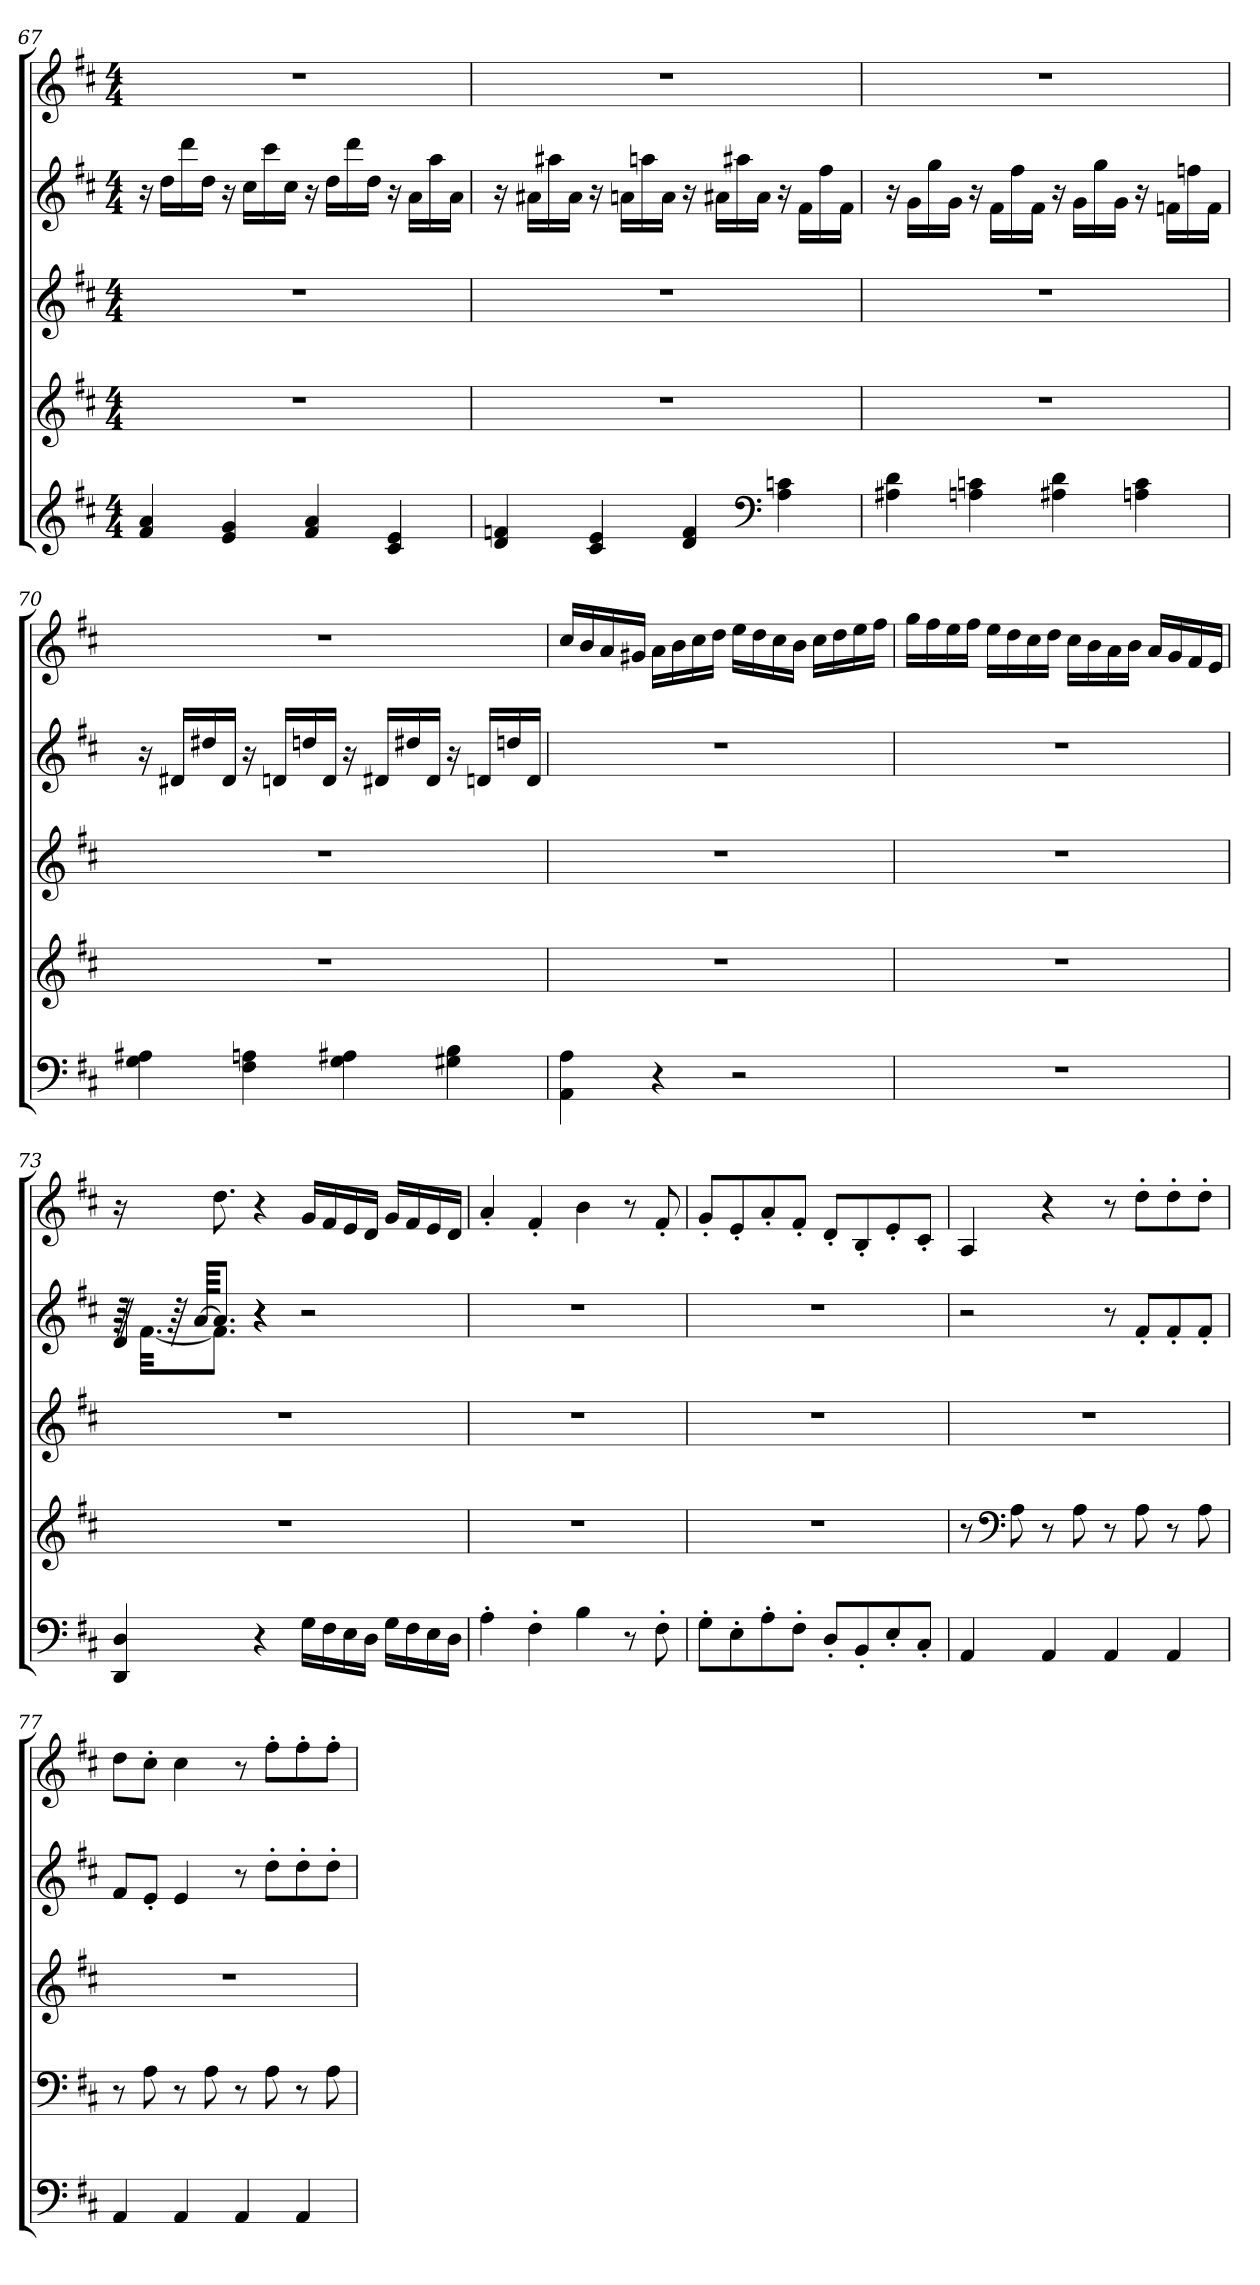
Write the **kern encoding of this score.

**kern	**kern	**kern	**kern	**kern
*part5	*part4	*part3	*part2	*part1
*staff5	*staff4	*staff3	*staff2	*staff1
!!LO:LB:g=z
*clefG2	*clefG2	*clefG2	*clefG2	*clefG2
*k[f#c#]	*k[f#c#]	*k[f#c#]	*k[f#c#]	*k[f#c#]
*M4/4	*M4/4	*M4/4	*M4/4	*M4/4
*MM150	*MM150	*MM150	*MM150	*MM150
=67	=67	=67	=67	=67
4f#/ 4a/	1r	1r	16r	1r
.	.	.	16dd\LL	.
.	.	.	16ddd\	.
.	.	.	16dd\JJ	.
4e/ 4g/	.	.	16r	.
.	.	.	16cc#\LL	.
.	.	.	16ccc#\	.
.	.	.	16cc#\JJ	.
4f#/ 4a/	.	.	16r	.
.	.	.	16dd\LL	.
.	.	.	16ddd\	.
.	.	.	16dd\JJ	.
4c#/ 4e/	.	.	16r	.
.	.	.	16a\LL	.
.	.	.	16aa\	.
.	.	.	16a\JJ	.
=68	=68	=68	=68	=68
4d/ 4fn/	1r	1r	16r	1r
.	.	.	16a#X\LL	.
.	.	.	16aa#X\	.
.	.	.	16a#\JJ	.
4c#/ 4e/	.	.	16r	.
.	.	.	16an\LL	.
.	.	.	16aan\	.
.	.	.	16a\JJ	.
4d/ 4f/	.	.	16r	.
.	.	.	16a#X\LL	.
.	.	.	16aa#X\	.
.	.	.	16a#\JJ	.
*clefF4	*	*	*	*
4A\ 4cn\	.	.	16r	.
.	.	.	16f#\LL	.
.	.	.	16ff#\	.
.	.	.	16f#\JJ	.
!!LO:PB:g=z
=69	=69	=69	=69	=69
4A#X\ 4d\	1r	1r	16r	1r
.	.	.	16g\LL	.
.	.	.	16gg\	.
.	.	.	16g\JJ	.
4An\ 4cn\	.	.	16r	.
.	.	.	16f#\LL	.
.	.	.	16ff#\	.
.	.	.	16f#\JJ	.
4A#X\ 4d\	.	.	16r	.
.	.	.	16g\LL	.
.	.	.	16gg\	.
.	.	.	16g\JJ	.
4An\ 4c\	.	.	16r	.
.	.	.	16fn\LL	.
.	.	.	16ffn\	.
.	.	.	16f\JJ	.
=70	=70	=70	=70	=70
4G\ 4A#X\	1r	1r	16r	1r
.	.	.	16d#X/LL	.
.	.	.	16dd#X/	.
.	.	.	16d#/JJ	.
4F#\ 4An\	.	.	16r	.
.	.	.	16dn/LL	.
.	.	.	16ddn/	.
.	.	.	16d/JJ	.
4G\ 4A#X\	.	.	16r	.
.	.	.	16d#X/LL	.
.	.	.	16dd#X/	.
.	.	.	16d#/JJ	.
4G#X\ 4B\	.	.	16r	.
.	.	.	16dn/LL	.
.	.	.	16ddn/	.
.	.	.	16d/JJ	.
!!LO:LB:g=z
=71	=71	=71	=71	=71
*	*	*	*	*MM150
4AA\ 4A\	1r	1r	1r	16cc#/LL
.	.	.	.	16b/
.	.	.	.	16a/
.	.	.	.	16g#X/JJ
4r	.	.	.	16a\LL
.	.	.	.	16b\
.	.	.	.	16cc#\
.	.	.	.	16dd\JJ
2r	.	.	.	16ee\LL
.	.	.	.	16dd\
.	.	.	.	16cc#\
.	.	.	.	16b\JJ
.	.	.	.	16cc#\LL
.	.	.	.	16dd\
.	.	.	.	16ee\
.	.	.	.	16ff#\JJ
=72	=72	=72	=72	=72
1r	1r	1r	1r	16gg\LL
.	.	.	.	16ff#\
.	.	.	.	16ee\
.	.	.	.	16ff#\JJ
.	.	.	.	16ee\LL
.	.	.	.	16dd\
.	.	.	.	16cc#\
.	.	.	.	16dd\JJ
.	.	.	.	16cc#\LL
.	.	.	.	16b\
.	.	.	.	16a\
.	.	.	.	16b\JJ
.	.	.	.	16a/LL
.	.	.	.	16g/
.	.	.	.	16f#/
.	.	.	.	16e/JJ
!!LO:PB:g=z
=73	=73	=73	=73	=73
*	*	*	*	*MM150
*	*	*	*^	*
*	*	*	*	*^	*
4DD/ 4D/	1r	1r	32r	64r	4d/	16r
.	.	.	.	[32.f#\KKL	.	.
.	.	.	64r	.	.	.
.	.	.	[64a/KKKL	.	.	.
.	.	.	8.a/J]	8.f#\J]	.	8.dd\
4r	.	.	4r	4r	4r	4r
*	*	*	*	*	*	*MM150
16G\LL	.	.	2r	2r	2r	16g/LL
16F#\	.	.	.	.	.	16f#/
16E\	.	.	.	.	.	16e/
16D\JJ	.	.	.	.	.	16d/JJ
16G\LL	.	.	.	.	.	16g/LL
16F#\	.	.	.	.	.	16f#/
16E\	.	.	.	.	.	16e/
16D\JJ	.	.	.	.	.	16d/JJ
*	*	*	*v	*v	*v	*
=74	=74	=74	=74	=74
*	*	*	*	*MM149
4A'\	1r	1r	1r	4a'/
4F#'\	.	.	.	4f#'/
4B\	.	.	.	4b\
8r	.	.	.	8r
*	*	*	*	*MM149
8F#'\	.	.	.	8f#'/
=75	=75	=75	=75	=75
8G'\L	1r	1r	1r	8g'/L
8E'\	.	.	.	8e'/
8A'\	.	.	.	8a'/
8F#'\J	.	.	.	8f#'/J
8D'/L	.	.	.	8d'/L
8BB'/	.	.	.	8B'/
8E'/	.	.	.	8e'/
8C#'/J	.	.	.	8c#'/J
=76	=76	=76	=76	=76
*	*	*	*	*MM150
4AA/	8r	1r	2r	4A/
*	*clefF4	*	*	*
.	8A\	.	.	.
4AA/	8r	.	.	4r
.	8A\	.	.	.
4AA/	8r	.	8r	8r
.	8A\	.	8f#'/L	8dd'\L
4AA/	8r	.	8f#'/	8dd'\
.	8A\	.	8f#'/J	8dd'\J
!!LO:LB:g=z
=77	=77	=77	=77	=77
4AA/	8r	1r	8f#/L	8dd\L
.	8A\	.	8e'/J	8cc#'\J
4AA/	8r	.	4e/	4cc#\
.	8A\	.	.	.
4AA/	8r	.	8r	8r
.	8A\	.	8dd'\L	8ff#'\L
4AA/	8r	.	8dd'\	8ff#'\
.	8A\	.	8dd'\J	8ff#'\J
=	=	=	=	=
*-	*-	*-	*-	*-
